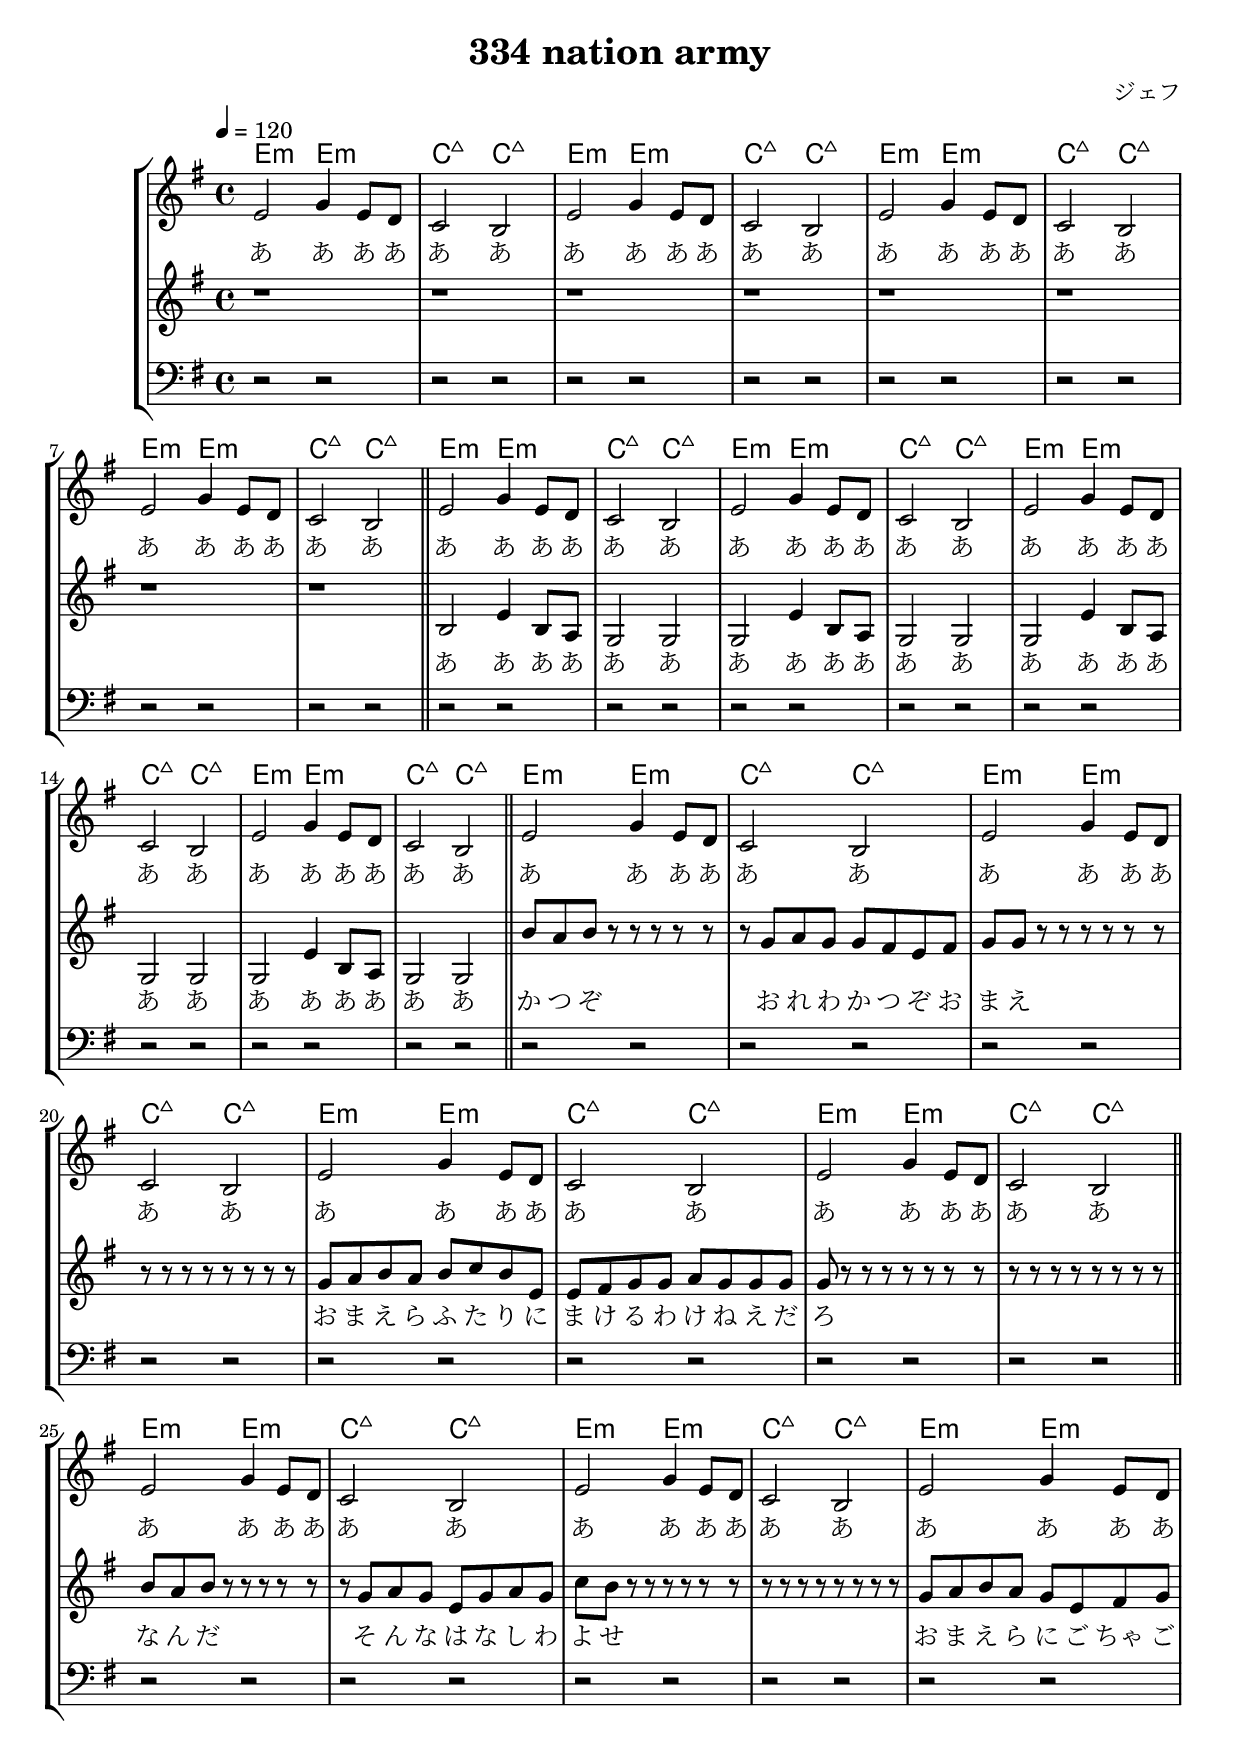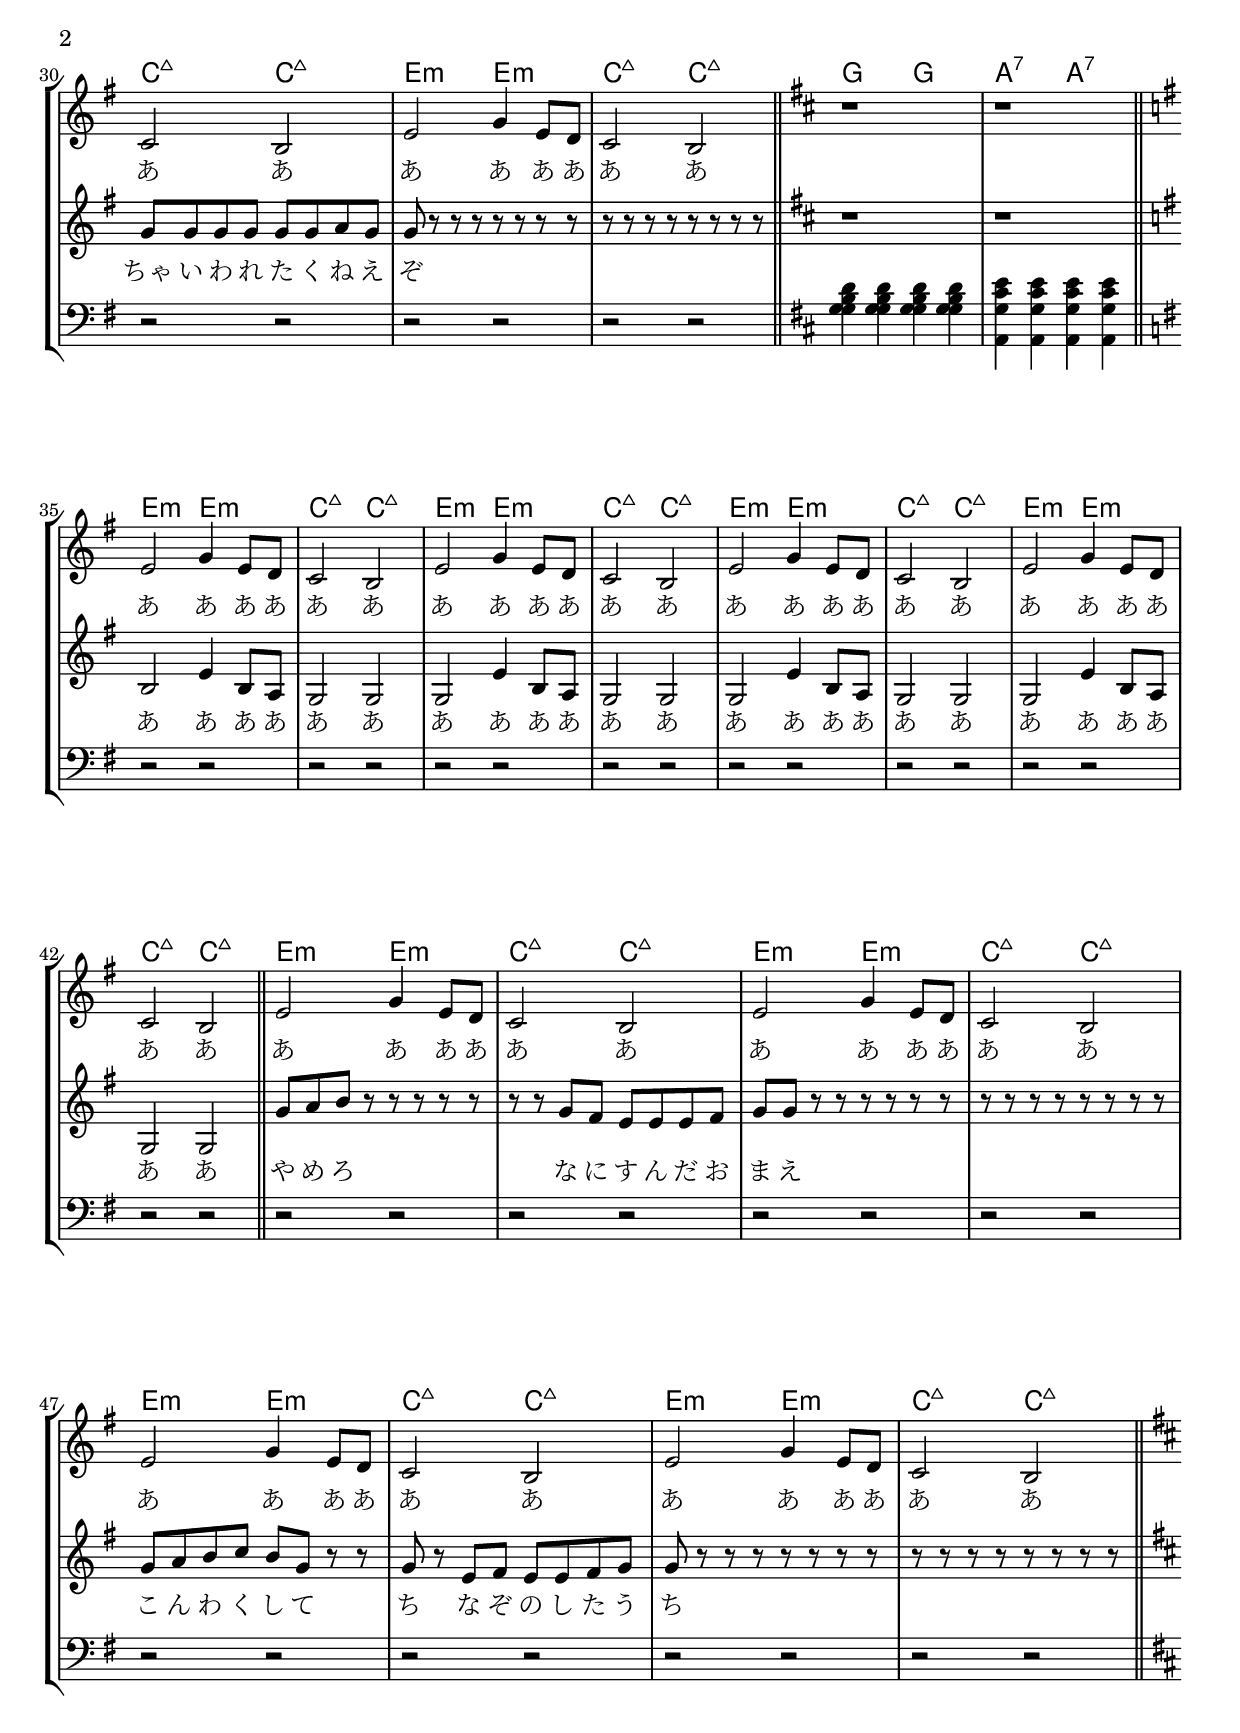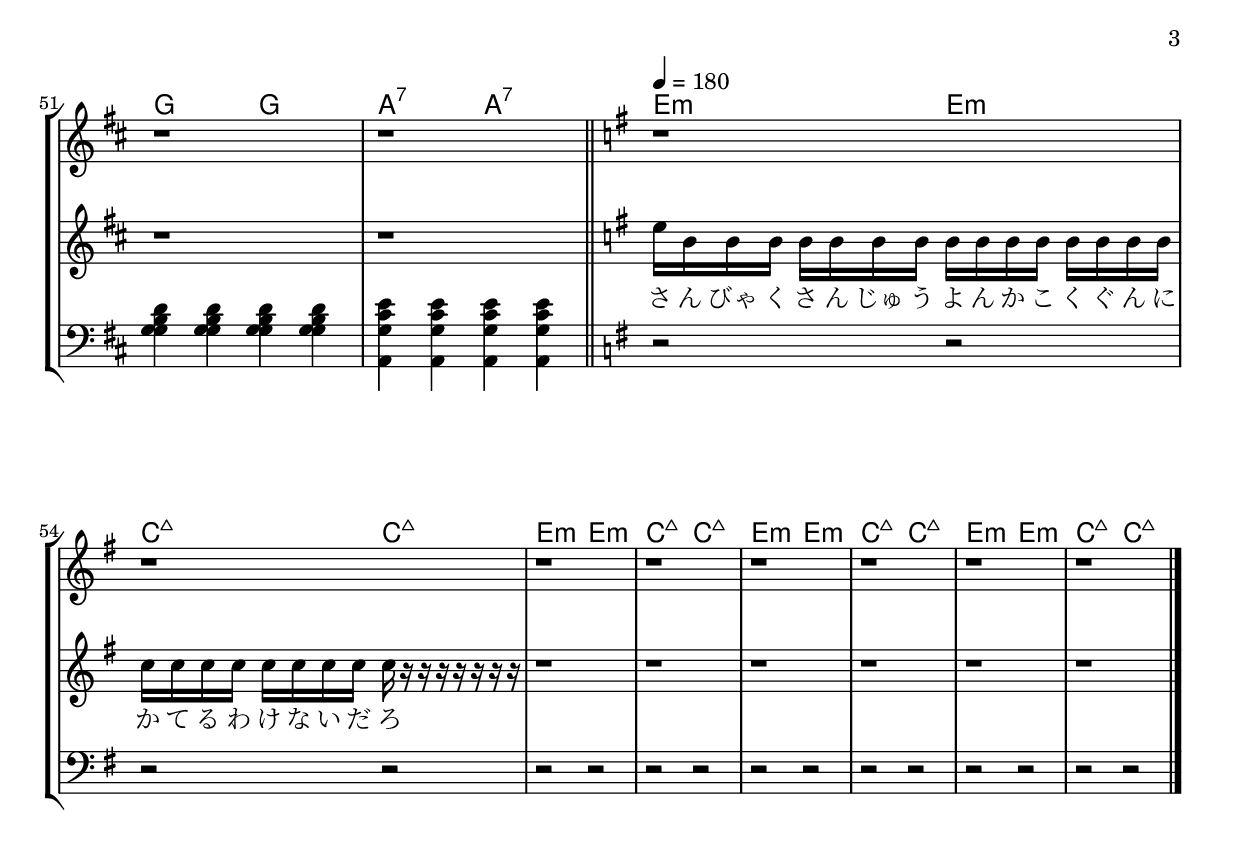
\version "2.12.1"

\header {
	title = \markup {"334 nation army"}
	composer = \markup \center-column {ジェフ}
}

harmony = \chordmode {
	e2:m e:m c:maj7 c:maj7 e:m e:m c:maj7 c:maj7 e:m e:m c:maj7 c:maj7 e:m e:m c:maj7 c:maj7 

	e:m e:m c:maj7 c:maj7 e:m e:m c:maj7 c:maj7 e:m e:m c:maj7 c:maj7 e:m e:m c:maj7 c:maj7 

	e:m e:m c:maj7 c:maj7 e:m e:m c:maj7 c:maj7 e:m e:m c:maj7 c:maj7 e:m e:m c:maj7 c:maj7 

	e:m e:m c:maj7 c:maj7 e:m e:m c:maj7 c:maj7 e:m e:m c:maj7 c:maj7 e:m e:m c:maj7 c:maj7 

	g g a:7 a:7 

	e:m e:m c:maj7 c:maj7 e:m e:m c:maj7 c:maj7 e:m e:m c:maj7 c:maj7 e:m e:m c:maj7 c:maj7 

	e:m e:m c:maj7 c:maj7 e:m e:m c:maj7 c:maj7 e:m e:m c:maj7 c:maj7 e:m e:m c:maj7 c:maj7 

	g g a:7 a:7 

	e:m e:m c:maj7 c:maj7 e:m e:m c:maj7 c:maj7 e:m e:m c:maj7 c:maj7 e:m e:m c:maj7 c:maj7 
}

melody = {
	\set Staff.midiInstrument = #"Electric Bass (pick)"
		\key g \major
	\tempo 4 = 120
e'2  g'4  e'8  d'8 
	c'2  b2 
	e'2  g'4  e'8  d'8 
	c'2  b2 
	e'2  g'4  e'8  d'8 
	c'2  b2 
	e'2  g'4  e'8  d'8 
	c'2  b2
	\set Staff.midiInstrument = #"Distorted Guitar"
	e'2  g'4  e'8  d'8 
	c'2  b2 
	e'2  g'4  e'8  d'8 
	c'2  b2 
	e'2  g'4  e'8  d'8 
	c'2  b2 
	e'2  g'4  e'8  d'8 
	c'2  b2
	\set Staff.midiInstrument = #"Distorted Guitar"
	e'2  g'4  e'8  d'8 
	c'2  b2 
	e'2  g'4  e'8  d'8 
	c'2  b2 
	e'2  g'4  e'8  d'8 
	c'2  b2 
	e'2  g'4  e'8  d'8 
	c'2  b2
	\set Staff.midiInstrument = #"Distorted Guitar"
	e'2  g'4  e'8  d'8 
	c'2  b2 
	e'2  g'4  e'8  d'8 
	c'2  b2 
	e'2  g'4  e'8  d'8 
	c'2  b2 
	e'2  g'4  e'8  d'8 
	c'2  b2
	\key d \major
	r1 | r1   
	\set Staff.midiInstrument = #"Distorted Guitar"
		\key g \major
e'2  g'4  e'8  d'8 
	c'2  b2 
	e'2  g'4  e'8  d'8 
	c'2  b2 
	e'2  g'4  e'8  d'8 
	c'2  b2 
	e'2  g'4  e'8  d'8 
	c'2  b2
	\set Staff.midiInstrument = #"Distorted Guitar"
	e'2  g'4  e'8  d'8 
	c'2  b2 
	e'2  g'4  e'8  d'8 
	c'2  b2 
	e'2  g'4  e'8  d'8 
	c'2  b2 
	e'2  g'4  e'8  d'8 
	c'2  b2
	\key d \major
	r1 | r1   
	\set Staff.midiInstrument = #"mmi0.42"
		\key g \major
	\tempo 4 = 180
r1 
	r1
	r1 r1 r1 r1 r1 r1 	\bar "|."
}

words = \lyricmode {
	あ  あ  あ  あ  あ  あ  あ  あ  あ  あ  あ  あ  あ  あ  あ  あ  あ  あ  あ  あ  あ  あ  あ  あ  
	あ  あ  あ  あ  あ  あ  あ  あ  あ  あ  あ  あ  あ  あ  あ  あ  あ  あ  あ  あ  あ  あ  あ  あ  
	あ  あ  あ  あ  あ  あ  あ  あ  あ  あ  あ  あ  あ  あ  あ  あ  あ  あ  あ  あ  あ  あ  あ  あ  
	あ  あ  あ  あ  あ  あ  あ  あ  あ  あ  あ  あ  あ  あ  あ  あ  あ  あ  あ  あ  あ  あ  あ  あ  
	
	あ  あ  あ  あ  あ  あ  あ  あ  あ  あ  あ  あ  あ  あ  あ  あ  あ  あ  あ  あ  あ  あ  あ  あ  
	あ  あ  あ  あ  あ  あ  あ  あ  あ  あ  あ  あ  あ  あ  あ  あ  あ  あ  あ  あ  あ  あ  あ  あ  
	
	
}

secondmelody = {
	\set Staff.midiInstrument = #"Distorted Guitar"
		\key g \major
	\tempo 4 = 120
r1 
	r1
	r1 r1 r1 r1 r1 r1 	\set Staff.midiInstrument = #"Distorted Guitar"
	b2  e'4  b8  a8 
	g2  g2 
	g2  e'4  b8  a8 
	g2  g2 
	g2  e'4  b8  a8 
	g2  g2 
	g2  e'4  b8  a8 
	g2  g2
	\set Staff.midiInstrument = #"mmi0.42"
	b'8  a'8  b'8  r8  r8  r8  r8  r8 
	r8  g'8  a'8  g'8  g'8  fis'8  e'8  fis'8 
	g'8  g'8  r8  r8  r8  r8  r8  r8 
	r8  r8  r8  r8  r8  r8  r8  r8 
	g'8  a'8  b'8  a'8  b'8  c''8  b'8  e'8 
	e'8  fis'8  g'8  g'8  a'8  g'8  g'8  g'8 
	g'8  r8  r8  r8  r8  r8  r8  r8 
	r8  r8  r8  r8  r8  r8  r8  r8
	\set Staff.midiInstrument = #"mmi0.42"
	b'8  a'8  b'8  r8  r8  r8  r8  r8 
	r8  g'8  a'8  g'8  e'8  g'8  a'8  g'8 
	c''8  b'8  r8  r8  r8  r8  r8  r8 
	r8  r8  r8  r8  r8  r8  r8  r8 
	g'8  a'8  b'8  a'8  g'8  e'8  fis'8  g'8 
	g'8  g'8  g'8  g'8  g'8  g'8  a'8  g'8 
	g'8  r8  r8  r8  r8  r8  r8  r8 
	r8  r8  r8  r8  r8  r8  r8  r8
	\key d \major
	r1 | r1   
	\set Staff.midiInstrument = #"Distorted Guitar"
		\key g \major
b2  e'4  b8  a8 
	g2  g2 
	g2  e'4  b8  a8 
	g2  g2 
	g2  e'4  b8  a8 
	g2  g2 
	g2  e'4  b8  a8 
	g2  g2
	\set Staff.midiInstrument = #"mmi0.42"
	g'8  a'8  b'8  r8  r8  r8  r8  r8 
	r8  r8  g'8  fis'8  e'8  e'8  e'8  fis'8 
	g'8  g'8  r8  r8  r8  r8  r8  r8 
	r8  r8  r8  r8  r8  r8  r8  r8 
	g'8  a'8  b'8  c''8  b'8  g'8  r8  r8 
	g'8  r8  e'8  fis'8  e'8  e'8  fis'8  g'8 
	g'8  r8  r8  r8  r8  r8  r8  r8 
	r8  r8  r8  r8  r8  r8  r8  r8
	\key d \major
	r1 | r1   
	\set Staff.midiInstrument = #"mmi0.42"
		\key g \major
	\tempo 4 = 180
e''16  b'16  b'16  b'16  b'16  b'16  b'16  b'16  b'16  b'16  b'16  b'16  b'16  b'16  b'16  b'16 
	c''16  c''16  c''16  c''16  c''16  c''16  c''16  c''16  c''16  r16  r16  r16  r16  r16  r16  r16
	r1 r1 r1 r1 r1 r1 	\bar "|."
}

secondwords = \lyricmode {
	
	あ  あ  あ  あ  あ  あ  あ  あ  あ  あ  あ  あ  あ  あ  あ  あ  あ  あ  あ  あ  あ  あ  あ  あ  
	か  つ  ぞ  お  れ  わ  か  つ  ぞ  お  ま  え  お  ま  え  ら  ふ  た  り  に  ま  け  る  わ  け  ね  え  だ  ろ  
	な  ん  だ  そ  ん  な  は  な  し  わ  よ  せ  お  ま  え  ら  に  ご  ちゃ  ご  ちゃ  い  わ  れ  た  く  ね  え  ぞ  
	
	あ  あ  あ  あ  あ  あ  あ  あ  あ  あ  あ  あ  あ  あ  あ  あ  あ  あ  あ  あ  あ  あ  あ  あ  
	や  め  ろ  な  に  す  ん  だ  お  ま  え  こ  ん  わ  く  し  て  ち  な  ぞ  の  し  た  う  ち  
	
	さ  ん  びゃ  く  さ  ん  じゅ  う  よ  ん  か  こ  く  ぐ  ん  に  か  て  る  わ  け  な  い  だ  ろ  
}

tempochange = {
	\tempo 4 = 120
	r1 | r1 | r1 | r1 | r1 | r1 | r1 | r1 \bar "||"
	\tempo 4 = 120
	r1 | r1 | r1 | r1 | r1 | r1 | r1 | r1 \bar "||"
	\tempo 4 = 120
	r1 | r1 | r1 | r1 | r1 | r1 | r1 | r1 \bar "||"
	\tempo 4 = 120
	r1 | r1 | r1 | r1 | r1 | r1 | r1 | r1 \bar "||"
	\tempo 4 = 120
	r1 | r1 \bar "||"
	\tempo 4 = 120
	r1 | r1 | r1 | r1 | r1 | r1 | r1 | r1 \bar "||"
	\tempo 4 = 120
	r1 | r1 | r1 | r1 | r1 | r1 | r1 | r1 \bar "||"
	\tempo 4 = 120
	r1 | r1 \bar "||"
	\tempo 4 = 180
	r1 | r1 | r1 | r1 | r1 | r1 | r1 | r1 \bar "|."
}

mainacc = {
	\clef bass
	\set Staff.midiInstrument = #"Lead 1 (square)"
	\key g \major
	\tempo 4 = 120
	r2
	r2
	r2
	r2
	r2
	r2
	r2
	r2
	r2
	r2
	r2
	r2
	r2
	r2
	r2
	r2
	\bar "||"

	\set Staff.midiInstrument = #"Lead 1 (square)"
	r2
	r2
	r2
	r2
	r2
	r2
	r2
	r2
	r2
	r2
	r2
	r2
	r2
	r2
	r2
	r2
	\bar "||"

	\set Staff.midiInstrument = #"Lead 1 (square)"
	r2
	r2
	r2
	r2
	r2
	r2
	r2
	r2
	r2
	r2
	r2
	r2
	r2
	r2
	r2
	r2
	\bar "||"

	\set Staff.midiInstrument = #"Electric Guitar (jazz)"
	r2
	r2
	r2
	r2
	r2
	r2
	r2
	r2
	r2
	r2
	r2
	r2
	r2
	r2
	r2
	r2
	\bar "||"

	\set Staff.midiInstrument = #"Electric Guitar (jazz)"
	\key d \major
	<g g b d'>4 <g g b d'>4
	<g g b d'>4 <g g b d'>4
	<a, g cis' e'>4 <a, g cis' e'>4
	<a, g cis' e'>4 <a, g cis' e'>4
	\bar "||"

	\set Staff.midiInstrument = #"Lead 1 (square)"
	\key g \major
	r2
	r2
	r2
	r2
	r2
	r2
	r2
	r2
	r2
	r2
	r2
	r2
	r2
	r2
	r2
	r2
	\bar "||"

	\set Staff.midiInstrument = #"Electric Guitar (jazz)"
	r2
	r2
	r2
	r2
	r2
	r2
	r2
	r2
	r2
	r2
	r2
	r2
	r2
	r2
	r2
	r2
	\bar "||"

	\set Staff.midiInstrument = #"Electric Guitar (jazz)"
	\key d \major
	<g g b d'>4 <g g b d'>4
	<g g b d'>4 <g g b d'>4
	<a, g cis' e'>4 <a, g cis' e'>4
	<a, g cis' e'>4 <a, g cis' e'>4
	\bar "||"

	\set Staff.midiInstrument = #"Lead 1 (square)"
	\key g \major
	\tempo 4 = 180
	r2
	r2
	r2
	r2
	r2
	r2
	r2
	r2
	r2
	r2
	r2
	r2
	r2
	r2
	r2
	r2
	\bar "|."
}

subacc = {
	\clef bass
	\set Staff.midiInstrument = #"Sitar"
	\key g \major
	\tempo 4 = 120
	r2
	r2
	r2
	r2
	r2
	r2
	r2
	r2
	r2
	r2
	r2
	r2
	r2
	r2
	r2
	r2
	\bar "||"

	\set Staff.midiInstrument = #"Sitar"
	r2
	r2
	r2
	r2
	r2
	r2
	r2
	r2
	r2
	r2
	r2
	r2
	r2
	r2
	r2
	r2
	\bar "||"

	\set Staff.midiInstrument = #"Sitar"
	r2
	r2
	r2
	r2
	r2
	r2
	r2
	r2
	r2
	r2
	r2
	r2
	r2
	r2
	r2
	r2
	\bar "||"

	\set Staff.midiInstrument = #"Sitar"
	r2
	r2
	r2
	r2
	r2
	r2
	r2
	r2
	r2
	r2
	r2
	r2
	r2
	r2
	r2
	r2
	\bar "||"

	\set Staff.midiInstrument = #"Sitar"
	\key d \major
	r2
	r2
	r2
	r2
	\bar "||"

	\set Staff.midiInstrument = #"Sitar"
	\key g \major
	r2
	r2
	r2
	r2
	r2
	r2
	r2
	r2
	r2
	r2
	r2
	r2
	r2
	r2
	r2
	r2
	\bar "||"

	\set Staff.midiInstrument = #"Sitar"
	r2
	r2
	r2
	r2
	r2
	r2
	r2
	r2
	r2
	r2
	r2
	r2
	r2
	r2
	r2
	r2
	\bar "||"

	\set Staff.midiInstrument = #"Sitar"
	\key d \major
	r2
	r2
	r2
	r2
	\bar "||"

	\set Staff.midiInstrument = #"Sitar"
	\key g \major
	\tempo 4 = 180
	r2
	r2
	r2
	r2
	r2
	r2
	r2
	r2
	r2
	r2
	r2
	r2
	r2
	r2
	r2
	r2
	\bar "|."
}

percA = {
	\drummode {
	r1 |r1 |r1 |r1 |r1 |r1 |r1 |r1 \bar "||"
	r8 cymr8 cymr8 cymr8 cymr8 cymr8 cymr8 cymr8  |cymr8 cymr8 cymr8 cymr8 cymr8 cymr8 cymr8 cymr8  |cymr8 cymr8 cymr8 cymr8 cymr8 cymr8 cymr8 cymr8  |cymr8 cymr8 cymr8 cymr8 cymr8 cymr8 cymr8 cymr8  |r8 cymr8 cymr8 cymr8 cymr8 cymr8 cymr8 cymr8  |cymr8 cymr8 cymr8 cymr8 cymr8 cymr8 cymr8 cymr8  |cymr8 cymr8 cymr8 cymr8 cymr8 cymr8 cymr8 cymr8  |cymr8 cymr8 cymr4 cymr8 cymr4.  \bar "||"
	r8 cymr8 cymr8 cymr8 cymr8 cymr8 cymr8 cymr8  |cymr8 cymr8 cymr8 cymr8 cymr8 cymr8 cymr8 cymr8  |cymr8 cymr8 cymr8 cymr8 cymr8 cymr8 cymr8 cymr8  |cymr8 cymr8 cymr8 cymr8 cymr8 cymr8 cymr8 cymr8  |r8 cymr8 cymr8 cymr8 cymr8 cymr8 cymr8 cymr8  |cymr8 cymr8 cymr8 cymr8 cymr8 cymr8 cymr8 cymr8  |cymr8 cymr8 cymr8 cymr8 cymr8 cymr8 cymr8 cymr8  |cymr8 cymr8 cymr4 cymr8 cymr4.  \bar "||"
	r8 cymr8 cymr8 cymr8 cymr8 cymr8 cymr8 cymr8  |cymr8 cymr8 cymr8 cymr8 cymr8 cymr8 cymr8 cymr8  |cymr8 cymr8 cymr8 cymr8 cymr8 cymr8 cymr8 cymr8  |cymr8 cymr8 cymr8 cymr8 cymr8 cymr8 cymr8 cymr8  |r8 cymr8 cymr8 cymr8 cymr8 cymr8 cymr8 cymr8  |cymr8 cymr8 cymr8 cymr8 cymr8 cymr8 cymr8 cymr8  |cymr8 cymr8 cymr8 cymr8 cymr8 cymr8 cymr8 cymr8  |cymr8 cymr8 cymr4 cymr8 cymr4.  \bar "||"
	r8 cymr8 cymr8 cymr8 cymr8 cymr8 cymr8 cymr8  |cymr8 cymr8 cymr4 cymr8 cymr4.  \bar "||"
	r8 cymr8 cymr8 cymr8 cymr8 cymr8 cymr8 cymr8  |cymr8 cymr8 cymr8 cymr8 cymr8 cymr8 cymr8 cymr8  |cymr8 cymr8 cymr8 cymr8 cymr8 cymr8 cymr8 cymr8  |cymr8 cymr8 cymr8 cymr8 cymr8 cymr8 cymr8 cymr8  |r8 cymr8 cymr8 cymr8 cymr8 cymr8 cymr8 cymr8  |cymr8 cymr8 cymr8 cymr8 cymr8 cymr8 cymr8 cymr8  |cymr8 cymr8 cymr8 cymr8 cymr8 cymr8 cymr8 cymr8  |cymr8 cymr8 cymr4 cymr8 cymr4.  \bar "||"
	r8 cymr8 cymr8 cymr8 cymr8 cymr8 cymr8 cymr8  |cymr8 cymr8 cymr8 cymr8 cymr8 cymr8 cymr8 cymr8  |cymr8 cymr8 cymr8 cymr8 cymr8 cymr8 cymr8 cymr8  |cymr8 cymr8 cymr8 cymr8 cymr8 cymr8 cymr8 cymr8  |r8 cymr8 cymr8 cymr8 cymr8 cymr8 cymr8 cymr8  |cymr8 cymr8 cymr8 cymr8 cymr8 cymr8 cymr8 cymr8  |cymr8 cymr8 cymr8 cymr8 cymr8 cymr8 cymr8 cymr8  |cymr8 cymr8 cymr4 cymr8 cymr4.  \bar "||"
	r8 cymr8 cymr8 cymr8 cymr8 cymr8 cymr8 cymr8  |cymr8 cymr8 cymr4 cymr8 cymr4.  \bar "||"
	r1 |r1 |r1 |r1 |r1 |r1 |r1 |r1 \bar "|."
	}
}

percB = {
	\drummode {
	r1 |r1 |r1 |r1 |r1 |r1 |r1 |r1 \bar "||"
	r4 sn8 sn4. sn4  |r4 sn8 sn4. sn4  |r4 sn8 sn4. sn4  |r4 sn8 sn4. sn4  |r4 sn8 sn4. sn4  |r4 sn8 sn4. sn4  |r4 sn8 sn4. sn4  |r8 sn8 sn4 sn8 sn8 sn16 sn16 sn16 sn16  \bar "||"
	r4 sn8 sn4. sn4  |r4 sn8 sn4. sn4  |r4 sn8 sn4. sn4  |r4 sn8 sn4. sn4  |r4 sn8 sn4. sn4  |r4 sn8 sn4. sn4  |r4 sn8 sn4. sn4  |r8 sn8 sn4 sn8 sn8 sn16 sn16 sn16 sn16  \bar "||"
	r4 sn8 sn4. sn4  |r4 sn8 sn4. sn4  |r4 sn8 sn4. sn4  |r4 sn8 sn4. sn4  |r4 sn8 sn4. sn4  |r4 sn8 sn4. sn4  |r4 sn8 sn4. sn4  |r8 sn8 sn4 sn8 sn8 sn16 sn16 sn16 sn16  \bar "||"
	r4 sn8 sn4. sn4  |r8 sn8 sn4 sn8 sn8 sn16 sn16 sn16 sn16  \bar "||"
	r4 sn8 sn4. sn4  |r4 sn8 sn4. sn4  |r4 sn8 sn4. sn4  |r4 sn8 sn4. sn4  |r4 sn8 sn4. sn4  |r4 sn8 sn4. sn4  |r4 sn8 sn4. sn4  |r8 sn8 sn4 sn8 sn8 sn16 sn16 sn16 sn16  \bar "||"
	r4 sn8 sn4. sn4  |r4 sn8 sn4. sn4  |r4 sn8 sn4. sn4  |r4 sn8 sn4. sn4  |r4 sn8 sn4. sn4  |r4 sn8 sn4. sn4  |r4 sn8 sn4. sn4  |r8 sn8 sn4 sn8 sn8 sn16 sn16 sn16 sn16  \bar "||"
	r4 sn8 sn4. sn4  |r8 sn8 sn4 sn8 sn8 sn16 sn16 sn16 sn16  \bar "||"
	r1 |r1 |r1 |r1 |r1 |r1 |r1 |r1 \bar "|."
	}
}

percC = {
	\drummode {
	r1 |r1 |r1 |r1 |r1 |r1 |r1 |r1 \bar "||"
	bd4 bd4 bd4 bd4  |bd4 bd4 bd8 bd8 bd4  |bd4 bd4 bd4 bd4  |bd4 bd4 bd8 bd8 bd4  |bd4 bd4 bd4 bd4  |bd4 bd4 bd8 bd8 bd4  |bd4 bd4 bd4 bd4  |bd4. bd8 bd4 bd8 bd8  \bar "||"
	bd4 bd4 bd4 bd4  |bd4 bd4 bd8 bd8 bd4  |bd4 bd4 bd4 bd4  |bd4 bd4 bd8 bd8 bd4  |bd4 bd4 bd4 bd4  |bd4 bd4 bd8 bd8 bd4  |bd4 bd4 bd4 bd4  |bd4. bd8 bd4 bd8 bd8  \bar "||"
	bd4 bd4 bd4 bd4  |bd4 bd4 bd8 bd8 bd4  |bd4 bd4 bd4 bd4  |bd4 bd4 bd8 bd8 bd4  |bd4 bd4 bd4 bd4  |bd4 bd4 bd8 bd8 bd4  |bd4 bd4 bd4 bd4  |bd4. bd8 bd4 bd8 bd8  \bar "||"
	bd4 bd4 bd4 bd4  |bd4. bd8 bd4 bd8 bd8  \bar "||"
	bd4 bd4 bd4 bd4  |bd4 bd4 bd8 bd8 bd4  |bd4 bd4 bd4 bd4  |bd4 bd4 bd8 bd8 bd4  |bd4 bd4 bd4 bd4  |bd4 bd4 bd8 bd8 bd4  |bd4 bd4 bd4 bd4  |bd4. bd8 bd4 bd8 bd8  \bar "||"
	bd4 bd4 bd4 bd4  |bd4 bd4 bd8 bd8 bd4  |bd4 bd4 bd4 bd4  |bd4 bd4 bd8 bd8 bd4  |bd4 bd4 bd4 bd4  |bd4 bd4 bd8 bd8 bd4  |bd4 bd4 bd4 bd4  |bd4. bd8 bd4 bd8 bd8  \bar "||"
	bd4 bd4 bd4 bd4  |bd4. bd8 bd4 bd8 bd8  \bar "||"
	r1 |r1 |r1 |r1 |r1 |r1 |r1 |r1 \bar "|."
	}
}

percD = {
	\drummode {
	r1 |r1 |r1 |r1 |r1 |r1 |r1 |r1 \bar "||"
	cymc1  |r1 |r1 |r1 |cymc1  |r1 |r1 |r1 \bar "||"
	cymc1  |r1 |r1 |r1 |cymc1  |r1 |r1 |r1 \bar "||"
	cymc1  |r1 |r1 |r1 |cymc1  |r1 |r1 |r1 \bar "||"
	cymc1  |r1 \bar "||"
	cymc1  |r1 |r1 |r1 |cymc1  |r1 |r1 |r1 \bar "||"
	cymc1  |r1 |r1 |r1 |cymc1  |r1 |r1 |r1 \bar "||"
	cymc1  |r1 \bar "||"
	r1 |r1 |r1 |r1 |r1 |r1 |r1 |r1 \bar "|."
	}
}

percE = {
	\drummode {
	r1 |r1 |r1 |r1 |r1 |r1 |r1 |r1 \bar "||"
	r1 |r1 |r1 |r1 |r1 |r1 |r1 |r4 r16 hhp8 hhp2 r16  \bar "||"
	r1 |r1 |r1 |r1 |r1 |r1 |r1 |r4 r16 hhp8 hhp2 r16  \bar "||"
	r1 |r1 |r1 |r1 |r1 |r1 |r1 |r4 r16 hhp8 hhp2 r16  \bar "||"
	r1 |r4 r16 hhp8 hhp2 r16  \bar "||"
	r1 |r1 |r1 |r1 |r1 |r1 |r1 |r4 r16 hhp8 hhp2 r16  \bar "||"
	r1 |r1 |r1 |r1 |r1 |r1 |r1 |r4 r16 hhp8 hhp2 r16  \bar "||"
	r1 |r4 r16 hhp8 hhp2 r16  \bar "||"
	r1 |r1 |r1 |r1 |r1 |r1 |r1 |r1 \bar "|."
	}
}

percF = {
	\drummode {
	r1 | r1 | r1 | r1 | r1 | r1 | r1 | r1 \bar "||"
	r1 |r1 |r1 |r1 |r1 |r1 |r1 |r4. hh2 r8  \bar "||"
	r1 |r1 |r1 |r1 |r1 |r1 |r1 |r4. hh2 r8  \bar "||"
	r1 |r1 |r1 |r1 |r1 |r1 |r1 |r4. hh2 r8  \bar "||"
	r1 |r4. hh2 r8  \bar "||"
	r1 |r1 |r1 |r1 |r1 |r1 |r1 |r4. hh2 r8  \bar "||"
	r1 |r1 |r1 |r1 |r1 |r1 |r1 |r4. hh2 r8  \bar "||"
	r1 |r4. hh2 r8  \bar "||"
	r1 | r1 | r1 | r1 | r1 | r1 | r1 | r1 \bar "|."
	}
}

\score {
	<<
		\new StaffGroup <<
			\new ChordNames {\harmony}
			\new Voice = "melody" {\melody}
			\new Lyrics \lyricsto "melody" \words
			\new Voice = "secondmelody" {\secondmelody}
			\new Lyrics \lyricsto "secondmelody" \secondwords
			\new Staff = "mainacc" {\mainacc}
		>>
	>>
	\layout { }
}
